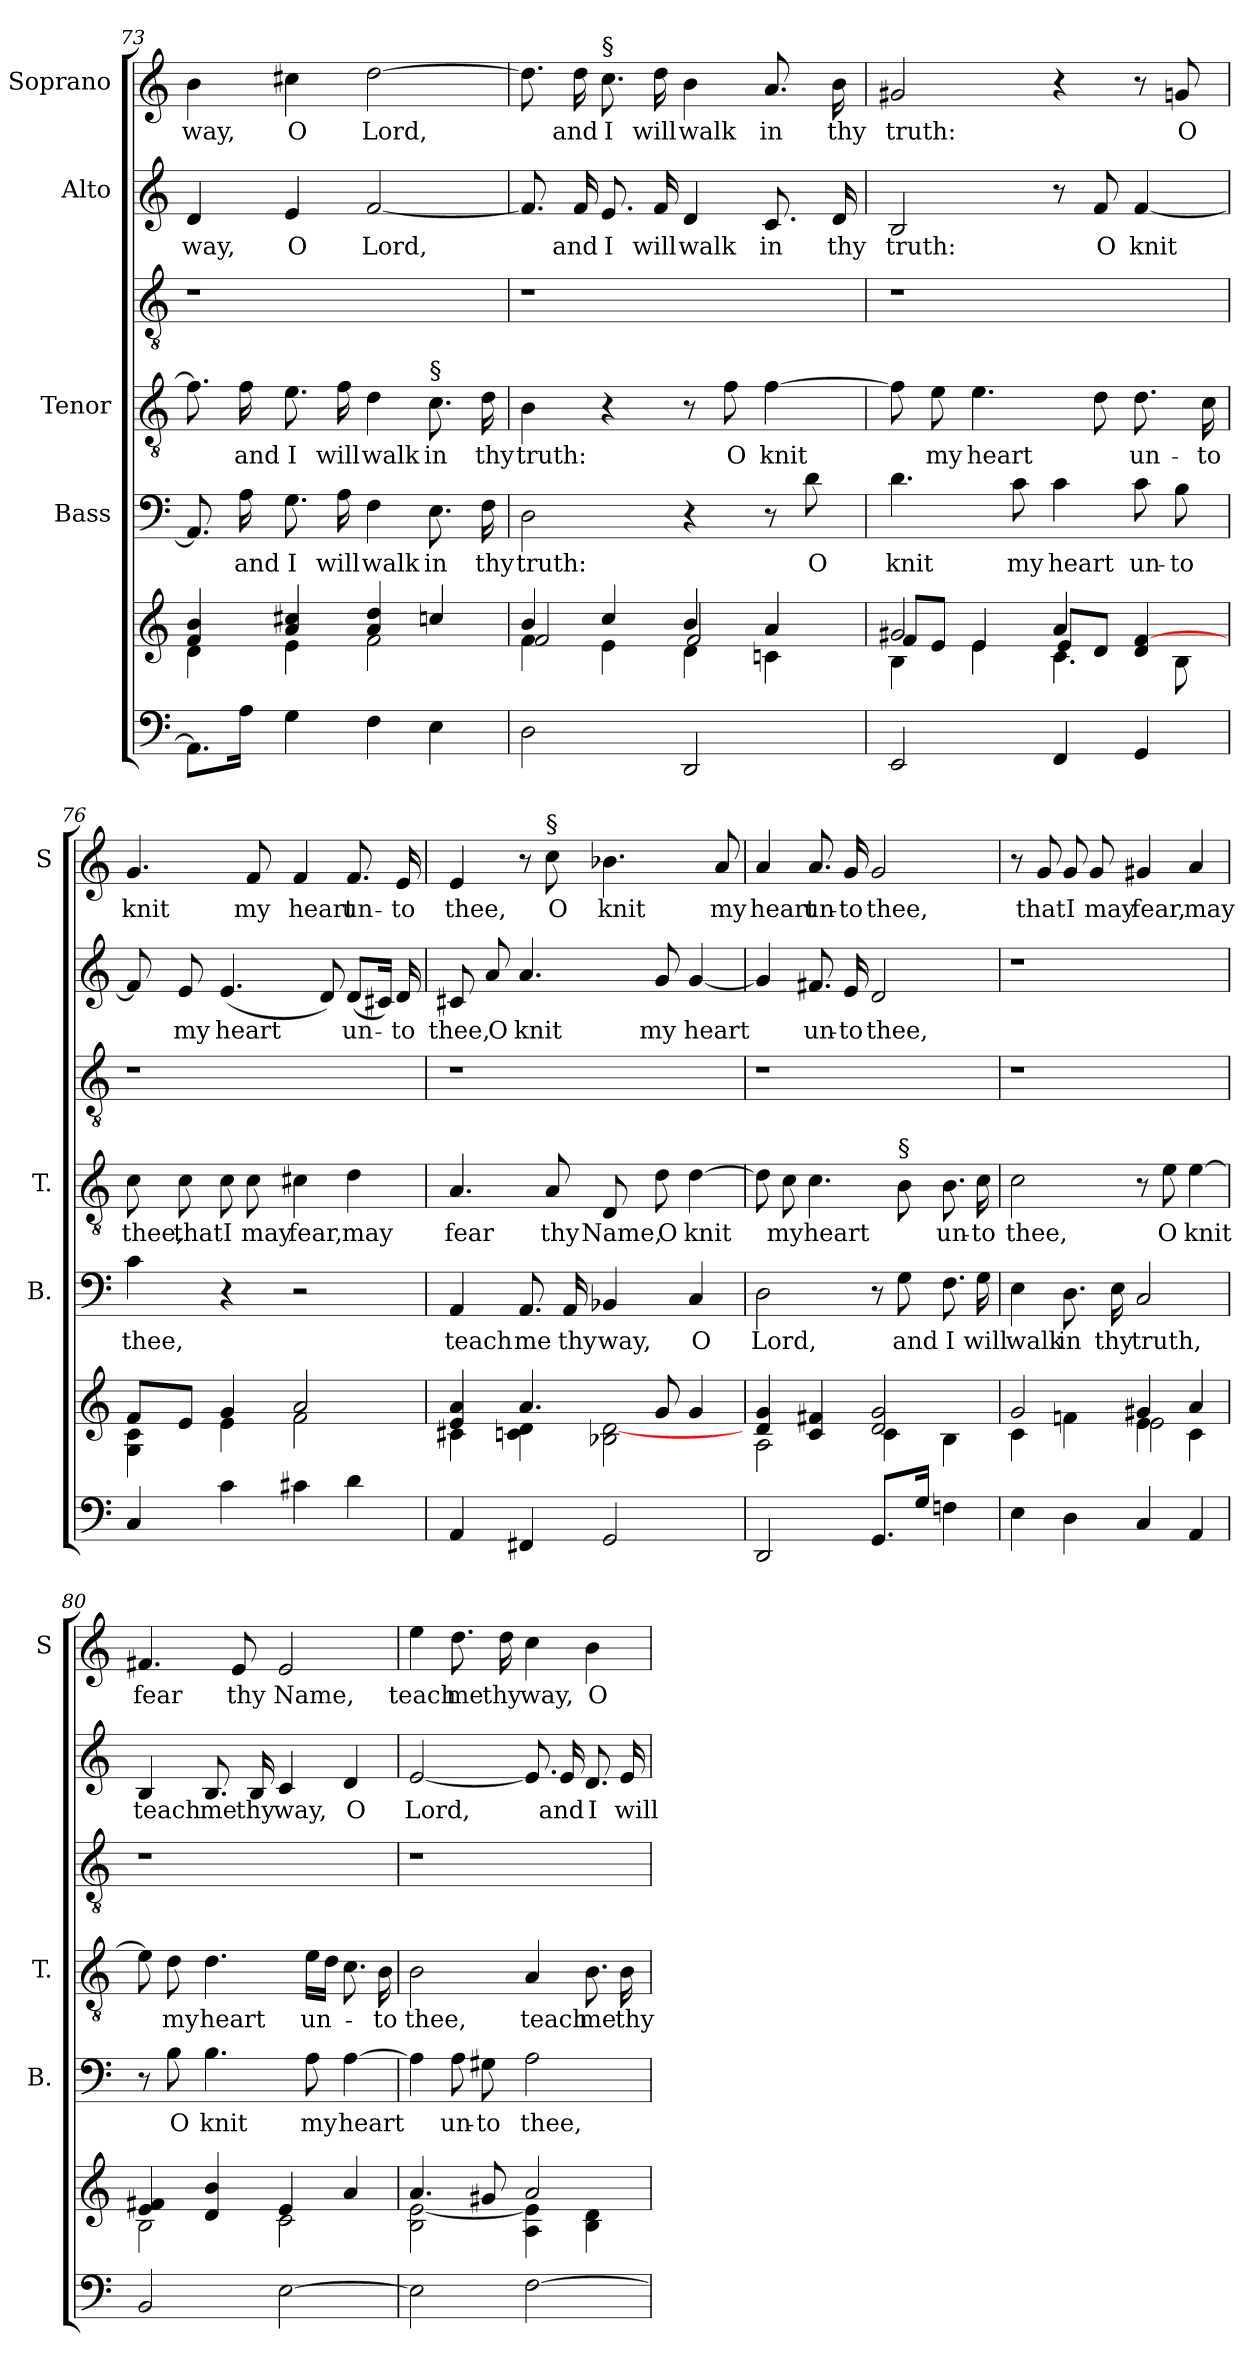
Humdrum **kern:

**kern	**kern	**kern	**text	**kern	**text	**kern	**kern	**text	**kern	**text
*part5	*part5	*part4	*part4	*part3	*part3	*part3	*part2	*part2	*part1	*part1
*staff7	*staff6	*staff5	*staff5	*staff4	*staff4	*staff3	*staff2	*staff2	*staff1	*staff1
*	*	*I"Bass	*	*I"Tenor	*	*	*I"Alto	*	*I"Soprano	*
*	*	*I'B.	*	*I'T.	*	*	*	*	*I'S	*
*clefF4	*clefG2	*clefF4	*	*clefGv2	*	*clefGv2	*clefG2	*	*clefG2	*
*	*	*	*	*ITrd7c12	*	*ITrd7c12	*	*	*	*
*k[]	*k[]	*k[]	*	*k[]	*	*k[]	*k[]	*	*k[]	*
*C:	*C:	*C:	*	*C:	*	*C:	*C:	*	*C:	*
=73	=73	=73	=73	=73	=73	=73	=73	=73	=73	=73
*	*^	*	*	*	*	*	*	*	*	*
*	*	*^	*	*	*	*	*	*	*	*	*
!	!	!	!	!	!	!	!	!	!	!LO:LY:b	!	!LO:LY:b
8.AA\L]	4f/ 4b/	4d\	2ryy	8.AA/]	.	8.F\]	.	1r	4d/	way,	4b\	way,
!	!	!	!	!	!LO:LY:b	!	!LO:LY:b	!	!	!	!	!
16A\Jk	.	.	.	16A\	and	16F\	and	.	.	.	.	.
!	!	!	!	!	!LO:LY:b	!	!LO:LY:b	!	!	!LO:LY:b	!	!LO:LY:b
4G\	4a/ 4cc#X/	4e\	.	8.G\	I	8.E\	I	.	4e/	O	4cc#X\	O
!	!	!	!	!	!LO:LY:b	!	!LO:LY:b	!	!	!	!	!
.	.	.	.	16A\	will	16F\	will	.	.	.	.	.
!	!	!	!	!	!LO:LY:b	!	!LO:LY:b	!	!	!LO:LY:b	!	!LO:LY:b
4F\	4a/ 4dd/	2f\	4ryy	4F\	walk	4D\	walk	.	[<2f/	Lord,	[>2dd\	Lord,
!	!	!	!	!	!	!LO:TX:a:t=§	!	!	!	!	!	!
!	!	!	!	!	!LO:LY:b	!	!LO:LY:b	!	!	!	!	!
4E\	4ccn/	.	4ryy	8.E\	in	8.C\	in	.	.	.	.	.
!	!	!	!	!	!LO:LY:b	!	!LO:LY:b	!	!	!	!	!
.	.	.	.	16F\	thy	16D\	thy	.	.	.	.	.
!!LO:LB:g=z
=74	=74	=74	=74	=74	=74	=74	=74	=74	=74	=74	=74	=74
!	!	!	!	!	!LO:LY:b	!	!LO:LY:b	!	!	!	!	!
2D\	4b/	4f\	2f/	2D\	truth:	4BB\	truth:	1r	8.f/]	.	8.dd\]	.
!	!	!	!	!	!	!	!	!	!	!LO:LY:b	!	!LO:LY:b
.	.	.	.	.	.	.	.	.	16f/	and	16dd\	and
!	!	!	!	!	!	!	!	!	!	!	!LO:TX:a:t=§	!
!	!	!	!	!	!	!	!	!	!	!LO:LY:b	!	!LO:LY:b
.	4cc/	4e\	.	.	.	4r	.	.	8.e/	I	8.cc\	I
!	!	!	!	!	!	!	!	!	!	!LO:LY:b	!	!LO:LY:b
.	.	.	.	.	.	.	.	.	16f/	will	16dd\	will
!	!	!	!	!	!	!	!	!	!	!LO:LY:b	!	!LO:LY:b
2DD/	4b/	4d\	2f/	4r	.	8r	.	.	4d/	walk	4b\	walk
!	!	!	!	!	!	!	!LO:LY:b	!	!	!	!	!
.	.	.	.	.	.	8F\	O	.	.	.	.	.
!	!	!	!	!	!	!	!LO:LY:b	!	!	!LO:LY:b	!	!LO:LY:b
.	4a/	4cn\	.	8r	.	[>4F\	knit	.	8.c/	in	8.a/	in
!	!	!	!	!	!LO:LY:b	!	!	!	!	!	!	!
.	.	.	.	8d\	O	.	.	.	.	.	.	.
!	!	!	!	!	!	!	!	!	!	!LO:LY:b	!	!LO:LY:b
.	.	.	.	.	.	.	.	.	16d/	thy	16b\	thy
=75	=75	=75	=75	=75	=75	=75	=75	=75	=75	=75	=75	=75
!	!	!	!	!	!LO:LY:b	!	!	!	!	!LO:LY:b	!	!LO:LY:b
2EE/	2g#X/	4B\	8f/L	4.d\	knit	8F\]	.	1r	2B/	truth:	2g#X/	truth:
!	!	!	!	!	!	!	!LO:LY:b	!	!	!	!	!
.	.	.	8e/J	.	.	8E\	my	.	.	.	.	.
!	!	!	!	!	!	!	!LO:LY:b	!	!	!	!	!
.	.	4e\	4e/	.	.	4.E\	heart	.	.	.	.	.
!	!	!	!	!	!LO:LY:b	!	!	!	!	!	!	!
.	.	.	.	8c\	my	.	.	.	.	.	.	.
!	!	!	!	!	!LO:LY:b	!	!	!	!	!	!	!
4FF/	4a/	4.c\	8e/L	4c\	heart	.	.	.	8r	.	4r	.
!	!	!	!	!	!	!	!	!	!	!LO:LY:b	!	!
.	.	.	8d/J	.	.	8D\	.	.	8f/	O	.	.
!	!	!	!	!	!LO:LY:b	!	!LO:LY:b	!	!	!LO:LY:b	!	!
4GG/	4d/ [>4f/	.	4ryy	8c\	un-	8.D\	un-	.	[<4f/	knit	8r	.
!	!	!	!	!	!LO:LY:b	!	!	!	!	!	!	!LO:LY:b
.	.	8B\	.	8B\	-to	.	.	.	.	.	8gn/	O
!	!	!	!	!	!	!	!LO:LY:b	!	!	!	!	!
.	.	.	.	.	.	16C\	-to	.	.	.	.	.
*	*	*v	*v	*	*	*	*	*	*	*	*	*
=76	=76	=76	=76	=76	=76	=76	=76	=76	=76	=76	=76
!	!	!	!	!LO:LY:b	!	!LO:LY:b	!	!	!	!	!LO:LY:b
4C/	8f/L	4G\ 4c\	4c\	thee,	8C\	thee,	1r	8f/]	.	4.g/	knit
!	!	!	!	!	!	!LO:LY:b	!	!	!LO:LY:b	!	!
.	8e/J	.	.	.	8C\	that	.	8e/	my	.	.
!	!	!	!	!	!	!LO:LY:b	!	!	!LO:LY:b	!	!
4c\	4g/	4e\	4r	.	8C\	I	.	(<4.e/	heart	.	.
!	!	!	!	!	!	!LO:LY:b	!	!	!	!	!LO:LY:b
.	.	.	.	.	8C\	may	.	.	.	8f/	my
!	!	!	!	!	!	!LO:LY:b	!	!	!	!	!LO:LY:b
4c#X\	2a/	2f\	2r	.	4C#X\	fear,	.	.	.	4f/	heart
.	.	.	.	.	.	.	.	8d/)	.	.	.
!	!	!	!	!	!	!LO:LY:b	!	!	!LO:LY:b	!	!LO:LY:b
4d\	.	.	.	.	4D\	may	.	(<8d/L	un-	8.f/	un-
.	.	.	.	.	.	.	.	16c#X/Jk)	.	.	.
!	!	!	!	!	!	!	!	!	!LO:LY:b	!	!LO:LY:b
.	.	.	.	.	.	.	.	16d/	-to	16e/	-to
!!LO:PB:g=z
=77	=77	=77	=77	=77	=77	=77	=77	=77	=77	=77	=77
!	!	!	!	!LO:LY:b	!	!LO:LY:b	!	!	!LO:LY:b	!	!LO:LY:b
4AA/	4e/ 4a/	4c#X\	4AA/	teach	4.AA/	fear	1r	8c#X/	thee,	4e/	thee,
!	!	!	!	!	!	!	!	!	!LO:LY:b	!	!
.	.	.	.	.	.	.	.	8a/	O	.	.
!	!	!	!	!LO:LY:b	!	!	!	!	!LO:LY:b	!	!
4FF#X/	4.a/	4cn\ 4d\	8.AA/	me	.	.	.	4.a/	knit	8r	.
!	!	!	!	!	!	!	!	!	!	!LO:TX:a:t=§	!
!	!	!	!	!	!	!LO:LY:b	!	!	!	!	!LO:LY:b
.	.	.	.	.	8AA/	thy	.	.	.	8cc\	O
!	!	!	!	!LO:LY:b	!	!	!	!	!	!	!
.	.	.	16AA/	thy	.	.	.	.	.	.	.
!	!	!	!	!LO:LY:b	!	!LO:LY:b	!	!	!	!	!LO:LY:b
2GG/	.	2B-X\ [<2d\	4BB-X/	way,	8DD/	Name,	.	.	.	4.b-X\	knit
!	!	!	!	!	!	!LO:LY:b	!	!	!LO:LY:b	!	!
.	8g/	.	.	.	8D\	O	.	8g/	my	.	.
!	!	!	!	!LO:LY:b	!	!LO:LY:b	!	!	!LO:LY:b	!	!
.	4g/	.	4C/	O	[>4D\	knit	.	[<4g/	heart	.	.
!	!	!	!	!	!	!	!	!	!	!	!LO:LY:b
.	.	.	.	.	.	.	.	.	.	8a/	my
=78	=78	=78	=78	=78	=78	=78	=78	=78	=78	=78	=78
!	!	!	!	!LO:LY:b	!	!	!	!	!	!	!LO:LY:b
2DD/	4d/ 4g/	2A\	2D\	Lord,	8D\]	.	1r	4g/]	.	4a/	heart
!	!	!	!	!	!	!LO:LY:b	!	!	!	!	!
.	.	.	.	.	8C\	my	.	.	.	.	.
!	!	!	!	!	!	!LO:LY:b	!	!	!LO:LY:b	!	!LO:LY:b
.	4c/ 4f#X/	.	.	.	4.C\	heart	.	8.f#X/	un-	8.a/	un-
!	!	!	!	!	!	!	!	!	!LO:LY:b	!	!LO:LY:b
.	.	.	.	.	.	.	.	16e/	-to	16g/	-to
!	!	!	!	!	!	!	!	!	!LO:LY:b	!	!LO:LY:b
8.GG/L	2d/ 2g/	4c\	8r	.	.	.	.	2d/	thee,	2g/	thee,
!	!	!	!	!	!LO:TX:a:t=§	!	!	!	!	!	!
!	!	!	!	!LO:LY:b	!	!	!	!	!	!	!
.	.	.	8G\	and	8BB\	.	.	.	.	.	.
16G/Jk	.	.	.	.	.	.	.	.	.	.	.
!	!	!	!	!LO:LY:b	!	!LO:LY:b	!	!	!	!	!
4Fn\	.	4B\	8.F\	I	8.BB\	un-	.	.	.	.	.
!	!	!	!	!LO:LY:b	!	!LO:LY:b	!	!	!	!	!
.	.	.	16G\	will	16C\	-to	.	.	.	.	.
=79	=79	=79	=79	=79	=79	=79	=79	=79	=79	=79	=79
*	*	*^	*	*	*	*	*	*	*	*	*
!	!	!	!	!	!LO:LY:b	!	!LO:LY:b	!	!	!	!	!
4E\	2g/	4c\	2ryy	4E\	walk	2C\	thee,	1r	1r	.	8r	.
!	!	!	!	!	!	!	!	!	!	!	!	!LO:LY:b
.	.	.	.	.	.	.	.	.	.	.	8g/	that
!	!	!	!	!	!LO:LY:b	!	!	!	!	!	!	!LO:LY:b
4D\	.	4fn\	.	8.D\	in	.	.	.	.	.	8g/	I
!	!	!	!	!	!	!	!	!	!	!	!	!LO:LY:b
.	.	.	.	.	.	.	.	.	.	.	8g/	may
!	!	!	!	!	!LO:LY:b	!	!	!	!	!	!	!
.	.	.	.	16E\	thy	.	.	.	.	.	.	.
!	!	!	!	!	!LO:LY:b	!	!	!	!	!	!	!LO:LY:b
4C/	4g#X/	4e\	2e\	2C/	truth,	8r	.	.	.	.	4g#X/	fear,
!	!	!	!	!	!	!	!LO:LY:b	!	!	!	!	!
.	.	.	.	.	.	8E\	O	.	.	.	.	.
!	!	!	!	!	!	!	!LO:LY:b	!	!	!	!	!LO:LY:b
4AA/	4a/	4c\	.	.	.	[>4E\	knit	.	.	.	4a/	may
!!LO:LB:g=z
=80	=80	=80	=80	=80	=80	=80	=80	=80	=80	=80	=80	=80
!	!	!	!	!	!	!	!	!	!	!LO:LY:b	!	!LO:LY:b
2BB/	4e/ 4f#X/	2B\	2ryy	8r	.	8E\]	.	1r	4B/	teach	4.f#X/	fear
!	!	!	!	!	!LO:LY:b	!	!LO:LY:b	!	!	!	!	!
.	.	.	.	8B\	O	8D\	my	.	.	.	.	.
!	!	!	!	!	!LO:LY:b	!	!LO:LY:b	!	!	!LO:LY:b	!	!
.	4d/ 4b/	.	.	4.B\	knit	4.D\	heart	.	8.B/	me	.	.
!	!	!	!	!	!	!	!	!	!	!	!	!LO:LY:b
.	.	.	.	.	.	.	.	.	.	.	8e/	thy
!	!	!	!	!	!	!	!	!	!	!LO:LY:b	!	!
.	.	.	.	.	.	.	.	.	16B/	thy	.	.
!	!	!	!	!	!	!	!	!	!	!LO:LY:b	!	!LO:LY:b
[>2E\	4e/	2c\	2ryy	.	.	.	.	.	4c/	way,	2e/	Name,
!	!	!	!	!	!LO:LY:b	!	!LO:LY:b	!	!	!	!	!
.	.	.	.	8A\	my	16E\LL	un-	.	.	.	.	.
.	.	.	.	.	.	16D\JJ	.	.	.	.	.	.
!	!	!	!	!	!LO:LY:b	!	!	!	!	!LO:LY:b	!	!
.	4a/	.	.	[>4A\	heart	8.C\	.	.	4d/	O	.	.
!	!	!	!	!	!	!	!LO:LY:b	!	!	!	!	!
.	.	.	.	.	.	16BB\	-to	.	.	.	.	.
*	*	*v	*v	*	*	*	*	*	*	*	*	*
=81	=81	=81	=81	=81	=81	=81	=81	=81	=81	=81	=81
!	!	!	!	!	!	!LO:LY:b	!	!	!LO:LY:b	!	!LO:LY:b
2E\]	4.a/	2B\ [<2e\	4A\]	.	2BB\	thee,	1r	[<2e/	Lord,	4ee\	teach
!	!	!	!	!LO:LY:b	!	!	!	!	!	!	!LO:LY:b
.	.	.	8A\	un-	.	.	.	.	.	8.dd\	me
!	!	!	!	!LO:LY:b	!	!	!	!	!	!	!
.	8g#X/	.	8G#X\	-to	.	.	.	.	.	.	.
!	!	!	!	!	!	!	!	!	!	!	!LO:LY:b
.	.	.	.	.	.	.	.	.	.	16dd\	thy
!	!	!	!	!LO:LY:b	!	!LO:LY:b	!	!	!	!	!LO:LY:b
[>2F\	2a/	4A\ 4e\]	2A\	thee,	4AA/	teach	.	8.e/]	.	4cc\	way,
!	!	!	!	!	!	!	!	!	!LO:LY:b	!	!
.	.	.	.	.	.	.	.	16e/	and	.	.
!	!	!	!	!	!	!LO:LY:b	!	!	!LO:LY:b	!	!LO:LY:b
.	.	4B\ 4d\	.	.	8.BB\	me	.	8.d/	I	4b\	O
!	!	!	!	!	!	!LO:LY:b	!	!	!LO:LY:b	!	!
.	.	.	.	.	16BB\	thy	.	16e/	will	.	.
*	*v	*v	*	*	*	*	*	*	*	*	*
=	=	=	=	=	=	=	=	=	=	=
*-	*-	*-	*-	*-	*-	*-	*-	*-	*-	*-
